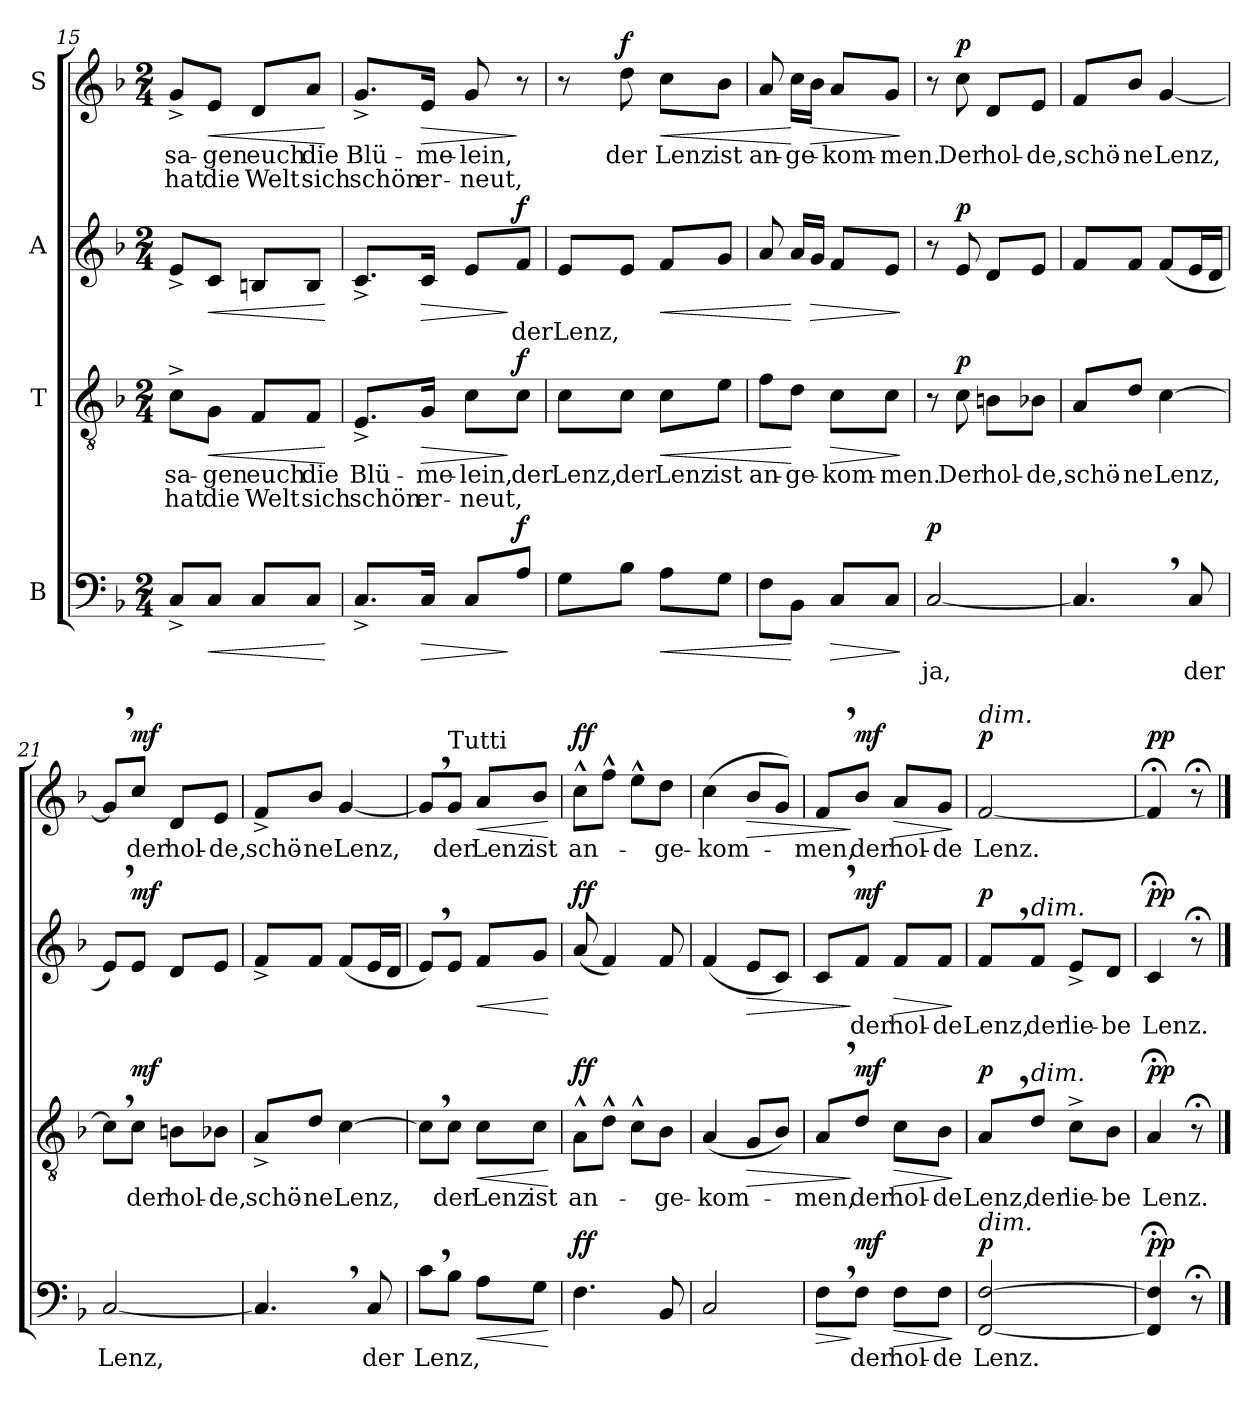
**kern	**text	**dynam	**kern	**text	**text	**dynam	**kern	**text	**dynam	**kern	**text	**text	**dynam
*part4	*part4	*part4	*part3	*part3	*part3	*part3	*part2	*part2	*part2	*part1	*part1	*part1	*part1
*staff4	*staff4	*staff4	*staff3	*staff3	*staff3	*staff3	*staff2	*staff2	*staff2	*staff1	*staff1	*staff1	*staff1
*I"B	*	*	*I"T	*	*	*	*I"A	*	*	*I"S	*	*	*
*clefF4	*	*	*clefGv2	*	*	*	*clefG2	*	*	*clefG2	*	*	*
*k[b-]	*	*	*k[b-]	*	*	*	*k[b-]	*	*	*k[b-]	*	*	*
*M2/4	*	*	*M2/4	*	*	*	*M2/4	*	*	*M2/4	*	*	*
=15	=15	=15	=15	=15	=15	=15	=15	=15	=15	=15	=15	=15	=15
!	!	!	!	!LO:LY:b	!LO:LY:b	!	!	!	!	!	!LO:LY:b	!LO:LY:b	!
8C^/L	.	.	8c^\L	sa-	hat	.	8e^/L	.	.	8g^/L	sa-	hat	.
!	!	!LO:HP:b	!	!LO:LY:b	!LO:LY:b	!LO:HP:b	!	!	!LO:HP:b	!	!LO:LY:b	!LO:LY:b	!LO:HP:b
8C/J	.	<	8G\J	-gen	die	<	8c/J	.	<	8e/J	-gen	die	<
!	!	!	!	!LO:LY:b	!LO:LY:b	!	!	!	!	!	!LO:LY:b	!LO:LY:b	!
8C/L	.	.	8F/L	euch	Welt	.	8Bn/L	.	.	8d/L	euch	Welt	.
!	!	!	!	!LO:LY:b	!LO:LY:b	!	!	!	!	!	!LO:LY:b	!LO:LY:b	!
8C/J	.	.	8F/J	die	sich	.	8B/J	.	.	8a/J	die	sich	.
.	.	[	.	.	.	[	.	.	[	.	.	.	[
=16	=16	=16	=16	=16	=16	=16	=16	=16	=16	=16	=16	=16	=16
!	!	!	!	!LO:LY:b	!LO:LY:b	!	!	!	!	!	!LO:LY:b	!LO:LY:b	!
8.C^/L	.	.	8.E^/L	Blü-	schön	.	8.c^/L	.	.	8.g^/L	Blü-	schön	.
!	!	!LO:HP:b	!	!LO:LY:b	!LO:LY:b	!LO:HP:b	!	!	!LO:HP:b	!	!LO:LY:b	!LO:LY:b	!LO:HP:b
16C/Jk	.	>	16G/Jk	-me-	er-	>	16c/Jk	.	>	16e/Jk	-me-	er-	>
!	!	!	!	!LO:LY:b	!LO:LY:b	!	!	!	!	!	!LO:LY:b	!LO:LY:b	!
8C/L	.	.	8c\L	-lein,	-neut,	.	8e/L	.	.	8g/	-lein,	-neut,	.
!	!	!LO:DY:n=1:b	!	!LO:LY:b	!	!LO:DY:n=1:b	!	!LO:LY:b	!LO:DY:n=1:b	!	!	!	!
8A/J	.	] f	8c\J	der	.	] f	8f/J	der	] f	8r	.	.	]
=17	=17	=17	=17	=17	=17	=17	=17	=17	=17	=17	=17	=17	=17
!	!	!	!	!LO:LY:b	!	!	!	!LO:LY:b	!	!	!	!	!
8G\L	.	.	8c\L	Lenz,	.	.	8e/L	Lenz,	.	8r	.	.	.
!	!	!	!	!LO:LY:b	!	!	!	!	!	!	!LO:LY:b	!	!LO:DY:b
8B-\J	.	.	8c\J	der	.	.	8e/J	.	.	8dd\	der	.	f
!	!	!LO:HP:b	!	!LO:LY:b	!	!LO:HP:b	!	!	!LO:HP:b	!	!LO:LY:b	!	!LO:HP:b
8A\L	.	<	8c\L	Lenz	.	<	8f/L	.	<	8cc\L	Lenz	.	<
!	!	!	!	!LO:LY:b	!	!	!	!	!	!	!LO:LY:b	!	!
8G\J	.	.	8e\J	ist	.	.	8g/J	.	.	8b-\J	ist	.	.
=18	=18	=18	=18	=18	=18	=18	=18	=18	=18	=18	=18	=18	=18
!	!	!	!	!LO:LY:b	!	!	!	!	!	!	!LO:LY:b	!	!
8F\L	.	.	8f\L	an-	.	.	8a/	.	.	8a/	an-	.	.
!	!	!	!	!LO:LY:b	!	!	!	!	!	!	!LO:LY:b	!	!
8BB-\J	.	[	8d\J	-ge-	.	[	16a/LL	.	[	16cc\LL	-ge-	.	[
!	!	!	!	!	!	!	!	!	!LO:HP:b	!	!	!	!LO:HP:b
.	.	.	.	.	.	.	16g/JJ	.	>	16b-\JJ	.	.	>
!	!	!LO:HP:b	!	!LO:LY:b	!	!LO:HP:b	!	!	!	!	!LO:LY:b	!	!
8C/L	.	>	8c\L	-kom-	.	>	8f/L	.	.	8a/L	-kom-	.	.
!	!	!	!	!LO:LY:b	!	!	!	!	!	!	!LO:LY:b	!	!
8C/J	.	.	8c\J	-men.	.	.	8e/J	.	.	8g/J	-men.	.	.
.	.	]	.	.	.	]	.	.	]	.	.	.	]
!!LO:LB:g=z
=19	=19	=19	=19	=19	=19	=19	=19	=19	=19	=19	=19	=19	=19
!	!LO:LY:b	!LO:DY:b	!	!	!	!	!	!	!	!	!	!	!
[2C/	ja,	p	8r	.	.	.	8r	.	.	8r	.	.	.
!	!	!	!	!LO:LY:b	!	!LO:DY:b	!	!	!LO:DY:b	!	!LO:LY:b	!	!LO:DY:b
.	.	.	8c\	Der	.	p	8e/	.	p	8cc\	Der	.	p
!	!	!	!	!LO:LY:b	!	!	!	!	!	!	!LO:LY:b	!	!
.	.	.	8Bn\L	hol-	.	.	8d/L	.	.	8d/L	hol-	.	.
!	!	!	!	!LO:LY:b	!	!	!	!	!	!	!LO:LY:b	!	!
.	.	.	8B-X\J	-de,	.	.	8e/J	.	.	8e/J	-de,	.	.
=20	=20	=20	=20	=20	=20	=20	=20	=20	=20	=20	=20	=20	=20
!	!	!	!	!LO:LY:b	!	!	!	!	!	!	!LO:LY:b	!	!
4.C,/]	.	.	8A/L	schö-	.	.	8f/L	.	.	8f/L	schö-	.	.
!	!	!	!	!LO:LY:b	!	!	!	!	!	!	!LO:LY:b	!	!
.	.	.	8d/J	-ne	.	.	8f/J	.	.	8b-/J	-ne	.	.
!	!	!	!	!LO:LY:b	!	!	!	!	!	!	!LO:LY:b	!	!
.	.	.	[4c\	Lenz,	.	.	(<8f/L	.	.	[4g/	Lenz,	.	.
!	!LO:LY:b	!	!	!	!	!	!	!	!	!	!	!	!
8C/	der	.	.	.	.	.	16e/L	.	.	.	.	.	.
.	.	.	.	.	.	.	16d/JJ	.	.	.	.	.	.
=21	=21	=21	=21	=21	=21	=21	=21	=21	=21	=21	=21	=21	=21
!	!LO:LY:b	!	!	!	!	!	!	!	!	!	!	!	!
[2C/	Lenz,	.	8c,\L]	.	.	.	8e,/L)	.	.	8g,/L]	.	.	.
!	!	!	!	!LO:LY:b	!	!LO:DY:b	!	!	!LO:DY:b	!	!LO:LY:b	!	!LO:DY:b
.	.	.	8c\J	der	.	mf	8e/J	.	mf	8cc/J	der	.	mf
!	!	!	!	!LO:LY:b	!	!	!	!	!	!	!LO:LY:b	!	!
.	.	.	8Bn\L	hol-	.	.	8d/L	.	.	8d/L	hol-	.	.
!	!	!	!	!LO:LY:b	!	!	!	!	!	!	!LO:LY:b	!	!
.	.	.	8B-X\J	-de,	.	.	8e/J	.	.	8e/J	-de,	.	.
=22	=22	=22	=22	=22	=22	=22	=22	=22	=22	=22	=22	=22	=22
!	!	!	!	!LO:LY:b	!	!	!	!	!	!	!LO:LY:b	!	!
4.C,/]	.	.	8A^/L	schö-	.	.	8f^/L	.	.	8f^/L	schö-	.	.
!	!	!	!	!LO:LY:b	!	!	!	!	!	!	!LO:LY:b	!	!
.	.	.	8d/J	-ne	.	.	8f/J	.	.	8b-/J	-ne	.	.
!	!	!	!	!LO:LY:b	!	!	!	!	!	!	!LO:LY:b	!	!
.	.	.	[4c\	Lenz,	.	.	(<8f/L	.	.	[4g/	Lenz,	.	.
!	!LO:LY:b	!	!	!	!	!	!	!	!	!	!	!	!
8C/	der	.	.	.	.	.	16e/L	.	.	.	.	.	.
.	.	.	.	.	.	.	16d/JJ	.	.	.	.	.	.
=23	=23	=23	=23	=23	=23	=23	=23	=23	=23	=23	=23	=23	=23
!	!LO:LY:b	!	!	!	!	!	!	!	!	!	!	!	!
8c,\L	Lenz,	.	8c,\L]	.	.	.	8e,/L)	.	.	8g,/L]	.	.	.
!	!	!	!	!	!	!	!	!	!	!LO:TX:a:t=Tutti	!	!	!
!	!	!	!	!LO:LY:b	!	!	!	!	!	!	!LO:LY:b	!	!
8B-\J	.	.	8c\J	der	.	.	8e/J	.	.	8g/J	der	.	.
!	!	!LO:HP:b	!	!LO:LY:b	!	!LO:HP:b	!	!	!LO:HP:b	!	!LO:LY:b	!	!LO:HP:b
8A\L	.	<	8c\L	Lenz	.	<	8f/L	.	<	8a/L	Lenz	.	<
!	!	!	!	!LO:LY:b	!	!	!	!	!	!	!LO:LY:b	!	!
8G\J	.	.	8c\J	ist	.	.	8g/J	.	.	8b-/J	ist	.	.
.	.	[	.	.	.	[	.	.	[	.	.	.	[
!!LO:PB:g=z
=24	=24	=24	=24	=24	=24	=24	=24	=24	=24	=24	=24	=24	=24
!	!	!LO:DY:b	!	!LO:LY:b	!	!LO:DY:b	!	!	!LO:DY:b	!	!LO:LY:b	!	!LO:DY:b
4.F\	.	ff	8A^^\L	an-	.	ff	(<8a/	.	ff	8cc^^\L	an-	.	ff
.	.	.	8d^^\J	.	.	.	4f/)	.	.	8ff^^\J	.	.	.
.	.	.	8c^^\L	.	.	.	.	.	.	8ee^^\L	.	.	.
!	!	!	!	!LO:LY:b	!	!	!	!	!	!	!LO:LY:b	!	!
8BB-/	.	.	8B-\J	-ge-	.	.	8f/	.	.	8dd\J	-ge-	.	.
=25	=25	=25	=25	=25	=25	=25	=25	=25	=25	=25	=25	=25	=25
!	!	!	!	!LO:LY:b	!	!	!	!	!	!	!LO:LY:b	!	!
2C/	.	.	(<4A/	-kom-	.	.	(<4f/	.	.	(>4cc\	-kom-	.	.
!	!	!	!	!	!	!LO:HP:b	!	!	!LO:HP:b	!	!	!	!LO:HP:b
.	.	.	8G/L	.	.	>	8e/L	.	>	8b-/L	.	.	>
.	.	.	8B-/J)	.	.	.	8c/J)	.	.	8g/J)	.	.	.
=26	=26	=26	=26	=26	=26	=26	=26	=26	=26	=26	=26	=26	=26
!	!	!LO:HP:b	!	!LO:LY:b	!	!	!	!	!	!	!LO:LY:b	!	!
8F,\L	.	>	8A,/L	-men,	.	.	8c,/L	.	.	8f,/L	-men,	.	.
!	!LO:LY:b	!LO:DY:n=1:b	!	!LO:LY:b	!	!LO:DY:n=1:b	!	!LO:LY:b	!LO:DY:n=1:b	!	!LO:LY:b	!	!LO:DY:n=1:b
8F\J	der	] mf	8d/J	der	.	] mf	8f/J	der	] mf	8b-/J	der	.	] mf
!	!LO:LY:b	!LO:HP:b	!	!LO:LY:b	!	!LO:HP:b	!	!LO:LY:b	!LO:HP:b	!	!LO:LY:b	!	!LO:HP:b
8F\L	hol-	>	8c\L	hol-	.	>	8f/L	hol-	>	8a/L	hol-	.	>
!	!LO:LY:b	!	!	!LO:LY:b	!	!	!	!LO:LY:b	!	!	!LO:LY:b	!	!
8F\J	-de	.	8B-\J	-de	.	.	8f/J	-de	.	8g/J	-de	.	.
.	.	]	.	.	.	]	.	.	]	.	.	.	]
=27	=27	=27	=27	=27	=27	=27	=27	=27	=27	=27	=27	=27	=27
!	!	!	!	!	!	!	!	!	!	!LO:TX:a:i:t=dim.	!	!	!
!LO:TX:a:i:t=dim.	!	!	!	!	!	!	!	!	!	!	!	!	!
!	!LO:LY:b	!LO:DY:b	!	!LO:LY:b	!	!LO:DY:b	!	!LO:LY:b	!LO:DY:b	!	!LO:LY:b	!	!LO:DY:b
[2FF/ [2F/	Lenz.	p	8A,/L	Lenz,	.	p	8f,/L	Lenz,	p	[2f/	Lenz.	.	p
!	!	!	!	!	!	!	!LO:TX:a:i:t=dim.	!	!	!	!	!	!
!	!	!	!LO:TX:a:i:t=dim.	!	!	!	!	!	!	!	!	!	!
!	!	!	!	!LO:LY:b	!	!	!	!LO:LY:b	!	!	!	!	!
.	.	.	8d/J	der	.	.	8f/J	der	.	.	.	.	.
!	!	!	!	!LO:LY:b	!	!	!	!LO:LY:b	!	!	!	!	!
.	.	.	8c^\L	lie-	.	.	8e^/L	lie-	.	.	.	.	.
!	!	!	!	!LO:LY:b	!	!	!	!LO:LY:b	!	!	!	!	!
.	.	.	8B-\J	-be	.	.	8d/J	-be	.	.	.	.	.
=28	=28	=28	=28	=28	=28	=28	=28	=28	=28	=28	=28	=28	=28
!	!	!LO:DY:b	!	!LO:LY:b	!	!LO:DY:b	!	!LO:LY:b	!LO:DY:b	!	!	!	!LO:DY:b
4FF/];< 4F/];<	.	pp	4A;</	Lenz.	.	pp	4c;</	Lenz.	pp	4f;</]	.	.	pp
8r;<	.	.	8r;<	.	.	.	8r;<	.	.	8r;<	.	.	.
==	==	==	==	==	==	==	==	==	==	==	==	==	==
*-	*-	*-	*-	*-	*-	*-	*-	*-	*-	*-	*-	*-	*-
